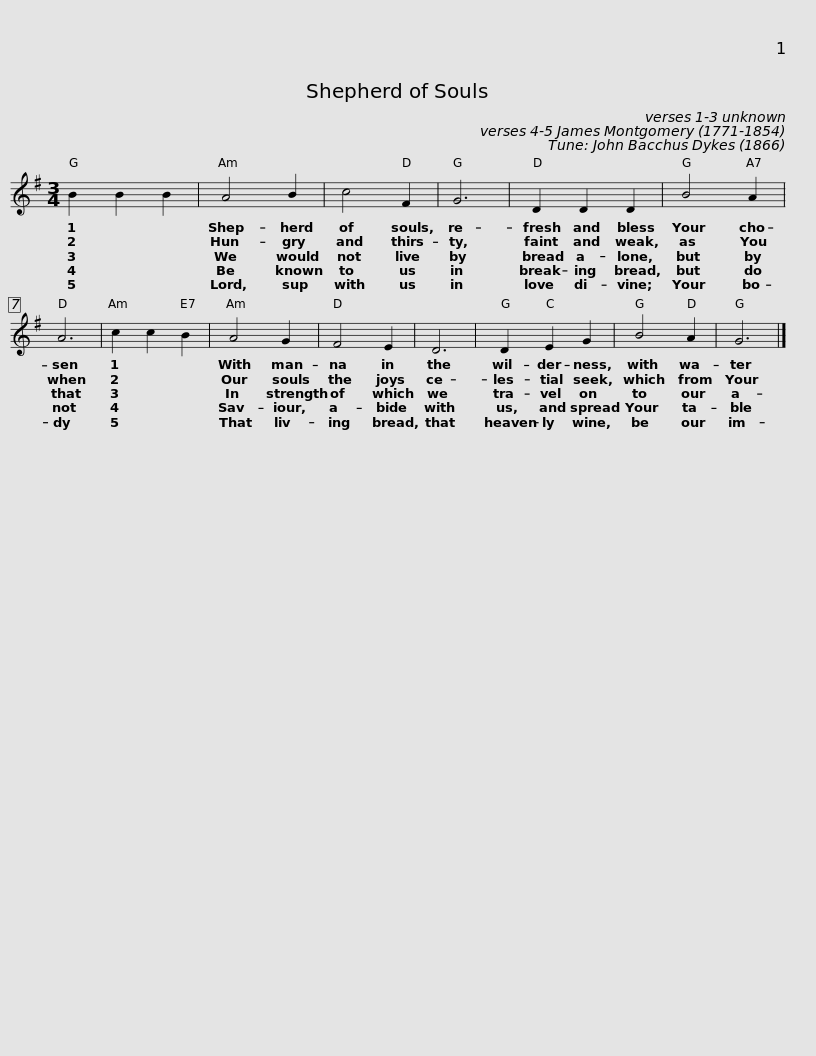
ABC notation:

X:1
L:1/8
M:3/4
I:linebreak $
K:G
V:1 treble
V:1
 B2 B2 B2 | A4 B2 | c4 F2 | G6 | D2 D2 D2 | %5
 B4 A2 | A6 | c2 c2 B2 |$ A4 G2 | F4 E2 | %10
 D6 | D2 E2 G2 | B4 A2 | G6 |] %14
